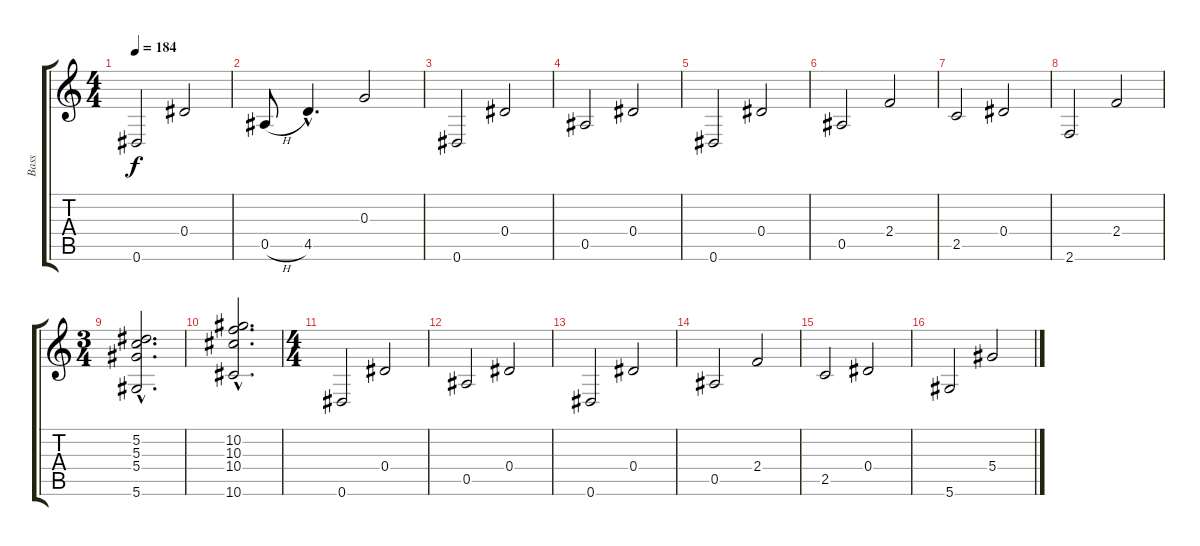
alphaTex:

\track ("Bass" "Bass") {instrument acousticguitarnylon}
\staff {score tabs}
\tuning (Eb4 Bb3 G3 Eb3 Bb2 Eb2) {hide}
\ts (4 4)
\tempo 184
\clef g2
\ks c
0.6.2{dy f} 0.4.2 |
0.5{h}.8 4.5{hac}.4{d} 0.3.2 |
0.6.2 0.4.2 |
0.5.2 0.4.2 |
0.6.2 0.4.2 |
0.5.2 2.4.2 |
2.5.2 0.4.2 |
2.6.2 2.4.2 |
\ts (3 4)
(5.2{hac} 5.3{hac} 5.4{hac} 5.6{hac}).2{d} |
(10.2{hac} 10.3{hac} 10.4{hac} 10.6{hac}).2{d} |
\ts (4 4)
0.6.2 0.4.2 |
0.5.2 0.4.2 |
0.6.2 0.4.2 |
0.5.2 2.4.2 |
2.5.2 0.4.2 |
5.6.2 5.4.2
